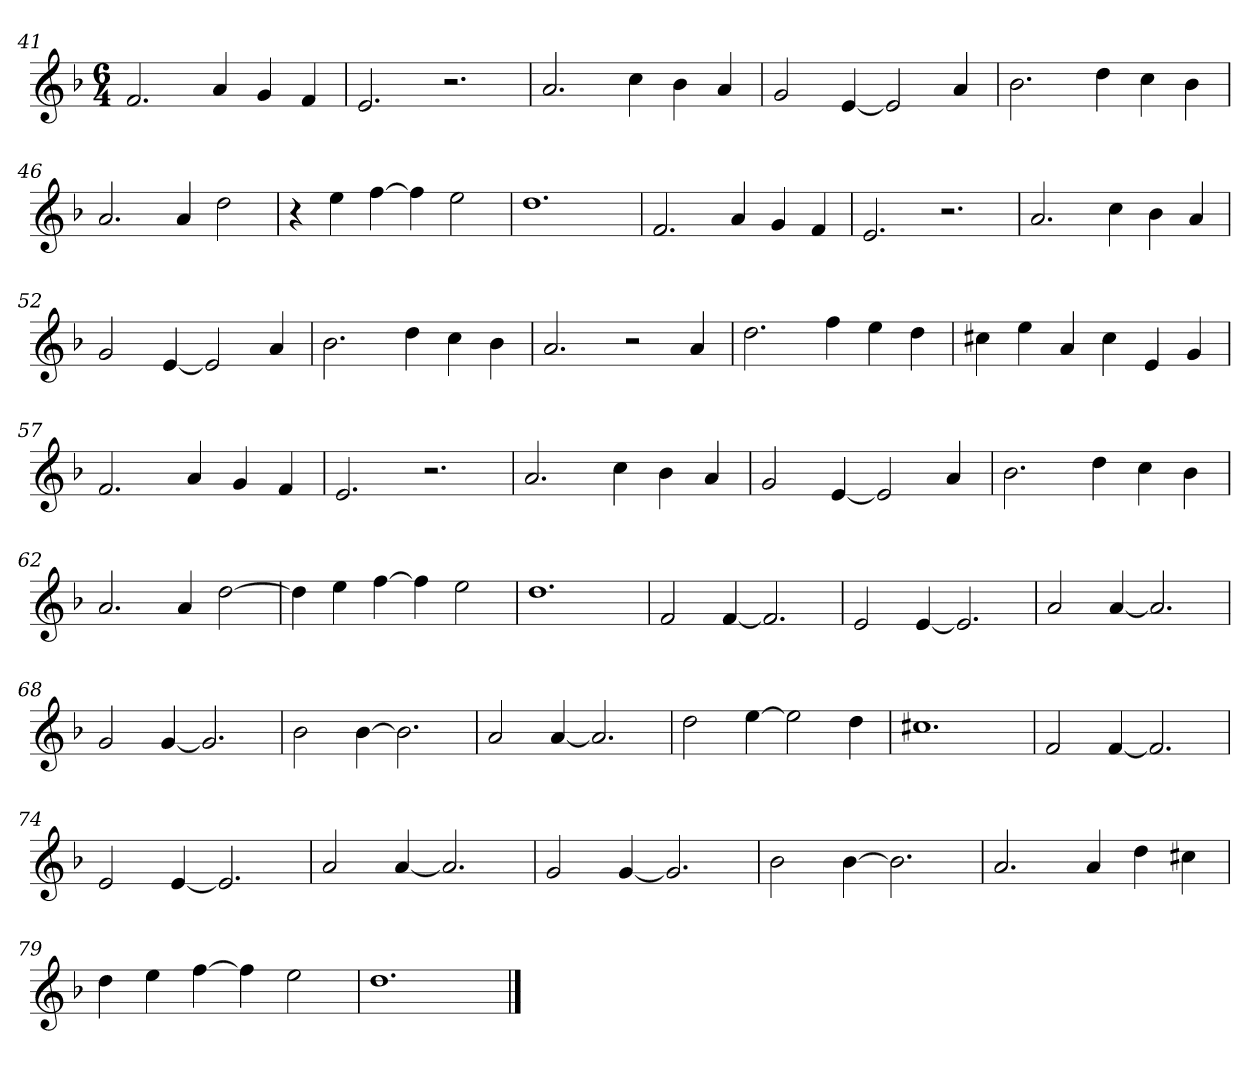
**kern
*part1
*staff1
*clefG2
*k[b-]
*F:
*M6/4
=41
2.f
4a
4g
4f
=42
2.e
2.r
=43
2.a
4cc
4b-
4a
=44
2g
[4e
2e]
4a
=45
2.b-
4dd
4cc
4b-
=46
2.a
4a
2dd
=47
4r
4ee
[4ff
4ff]
2ee
=48
1.dd
=49
2.f
4a
4g
4f
=50
2.e
2.r
=51
2.a
4cc
4b-
4a
=52
2g
[4e
2e]
4a
=53
2.b-
4dd
4cc
4b-
=54
2.a
2r
4a
=55
2.dd
4ff
4ee
4dd
=56
4cc#X
4ee
4a
4cc#
4e
4g
=57
2.f
4a
4g
4f
=58
2.e
2.r
=59
2.a
4cc
4b-
4a
=60
2g
[4e
2e]
4a
=61
2.b-
4dd
4cc
4b-
=62
2.a
4a
[2dd
=63
4dd]
4ee
[4ff
4ff]
2ee
=64
1.dd
=65
2f
[4f
2.f]
=66
2e
[4e
2.e]
=67
2a
[4a
2.a]
=68
2g
[4g
2.g]
=69
2b-
[4b-
2.b-]
=70
2a
[4a
2.a]
=71
2dd
[4ee
2ee]
4dd
=72
1.cc#X
=73
2f
[4f
2.f]
=74
2e
[4e
2.e]
=75
2a
[4a
2.a]
=76
2g
[4g
2.g]
=77
2b-
[4b-
2.b-]
=78
2.a
4a
4dd
4cc#X
=79
4dd
4ee
[4ff
4ff]
2ee
=80
1.dd
==
*-
